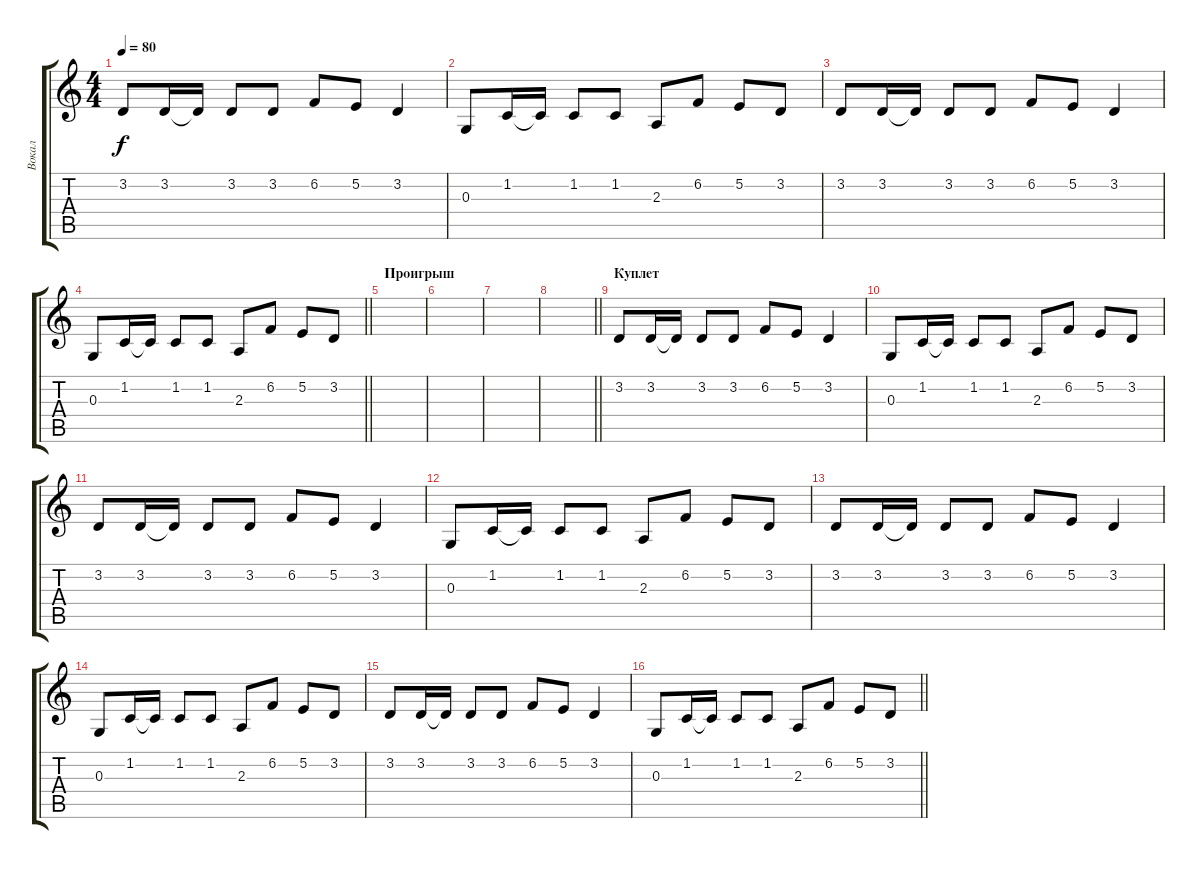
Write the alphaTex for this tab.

\track ("Вокал" "Вокал") {instrument fx5brightness}
\staff {score tabs}
\tuning (E4 B3 G3 D3 A2 E2) {hide}
\ts (4 4)
\tempo 80
\clef g2
\ks c
3.2.8{dy f} 3.2.16 3.2{t}.16 3.2.8 3.2.8 6.2.8 5.2.8 3.2.4 |
0.3.8 1.2.16 1.2{t}.16 1.2.8 1.2.8 2.3.8 6.2.8 5.2.8 3.2.8 |
3.2.8 3.2.16 3.2{t}.16 3.2.8 3.2.8 6.2.8 5.2.8 3.2.4 |
\barLineRight lightlight
0.3.8 1.2.16 1.2{t}.16 1.2.8 1.2.8 2.3.8 6.2.8 5.2.8 3.2.8 |
\section ("" "Проигрыш")
|
|
|
\barLineRight lightlight
|
\section ("" "Куплет")
3.2.8 3.2.16 3.2{t}.16 3.2.8 3.2.8 6.2.8 5.2.8 3.2.4 |
0.3.8 1.2.16 1.2{t}.16 1.2.8 1.2.8 2.3.8 6.2.8 5.2.8 3.2.8 |
3.2.8 3.2.16 3.2{t}.16 3.2.8 3.2.8 6.2.8 5.2.8 3.2.4 |
0.3.8 1.2.16 1.2{t}.16 1.2.8 1.2.8 2.3.8 6.2.8 5.2.8 3.2.8 |
3.2.8 3.2.16 3.2{t}.16 3.2.8 3.2.8 6.2.8 5.2.8 3.2.4 |
0.3.8 1.2.16 1.2{t}.16 1.2.8 1.2.8 2.3.8 6.2.8 5.2.8 3.2.8 |
3.2.8 3.2.16 3.2{t}.16 3.2.8 3.2.8 6.2.8 5.2.8 3.2.4 |
\barLineRight lightlight
0.3.8 1.2.16 1.2{t}.16 1.2.8 1.2.8 2.3.8 6.2.8 5.2.8 3.2.8
